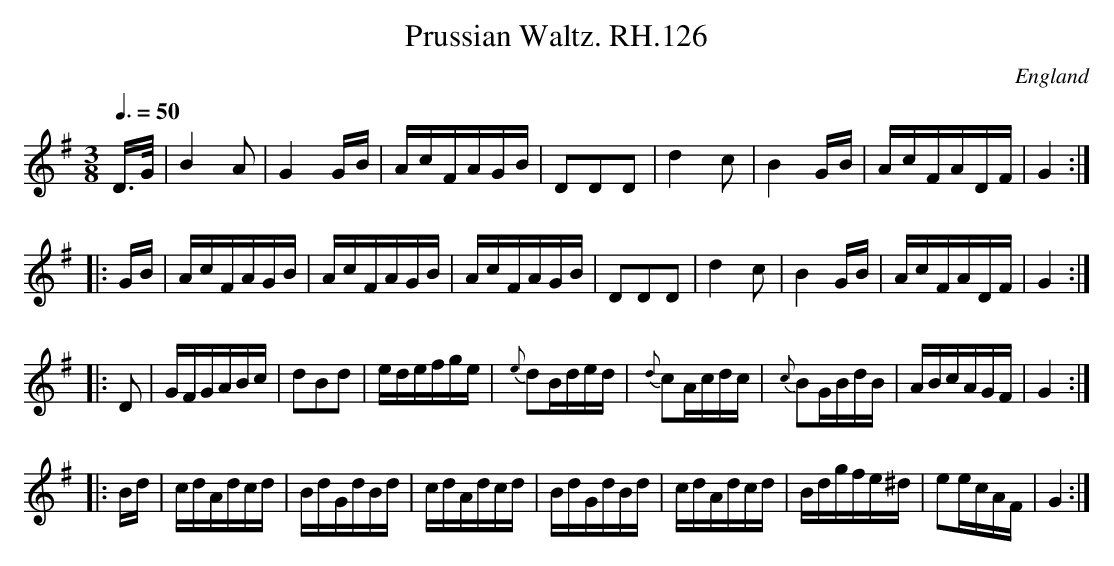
X:1
T:Prussian Waltz. RH.126
O:England
M:3/8
L:1/16
Q:3/8=50
K:G
D>G|B4A2|G4GB|AcFAGB|D2D2D2|\
d4c2|B4GB|AcFADF|G4:|
|:GB|AcFAGB|AcFAGB|AcFAGB|D2D2D2|\
d4c2|B4GB|AcFADF|G4:|
|:D2|GFGABc|d2B2d2|edefge|{e}d2Bded|\
{d}c2Acdc|{c}B2GBdB|ABcAGF|G4:|
|:Bd|cdAdcd|BdGdBd|cdAdcd|BdGdBd|\
cdAdcd|Bdgfe^d|e2ecAF|G4:|
